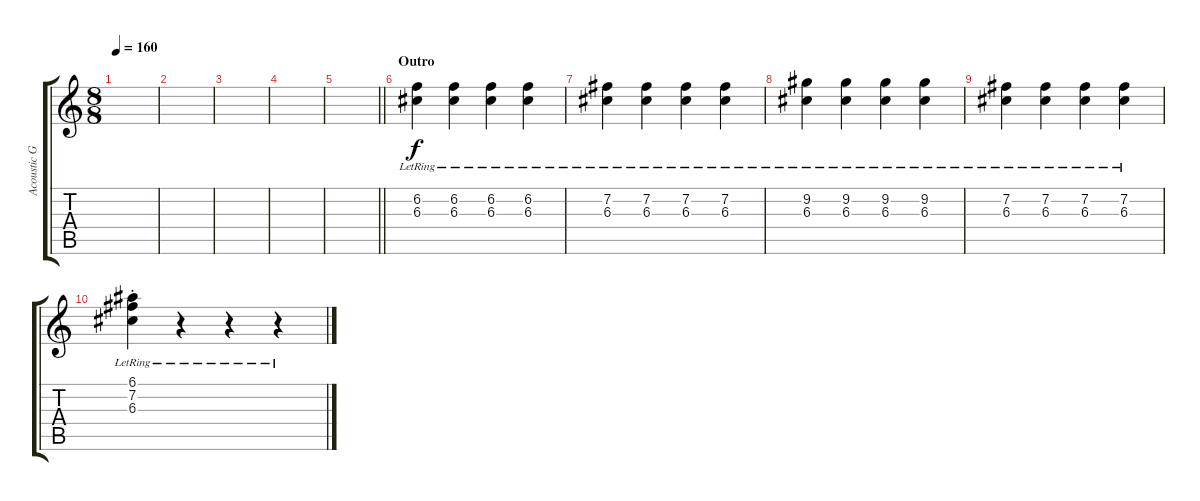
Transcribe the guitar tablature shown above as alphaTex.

\track ("Acoustic Guitar (Lead)" "Acoustic G") {instrument acousticguitarsteel}
\staff {score tabs}
\tuning (E4 B3 G3 D3 A2 E2) {hide}
\ts (8 8)
\tempo 160
\clef g2
\ks c
|
|
|
|
\barLineRight lightlight
|
\section ("" "Outro")
(6.2{lr} 6.3{lr}).4 (6.2{lr} 6.3{lr}).4 (6.2{lr} 6.3{lr}).4 (6.2{lr} 6.3{lr}).4 |
(7.2{lr} 6.3{lr}).4 (7.2{lr} 6.3{lr}).4 (7.2{lr} 6.3{lr}).4 (7.2{lr} 6.3{lr}).4 |
(9.2{lr} 6.3{lr}).4 (9.2{lr} 6.3{lr}).4 (9.2{lr} 6.3{lr}).4 (9.2{lr} 6.3{lr}).4 |
(7.2{lr} 6.3{lr}).4 (7.2{lr} 6.3{lr}).4 (7.2{lr} 6.3{lr}).4 (7.2{lr} 6.3{lr}).4 |
(6.1{st lr} 7.2{st lr} 6.3{st lr}).4 r.4 r.4 r.4
